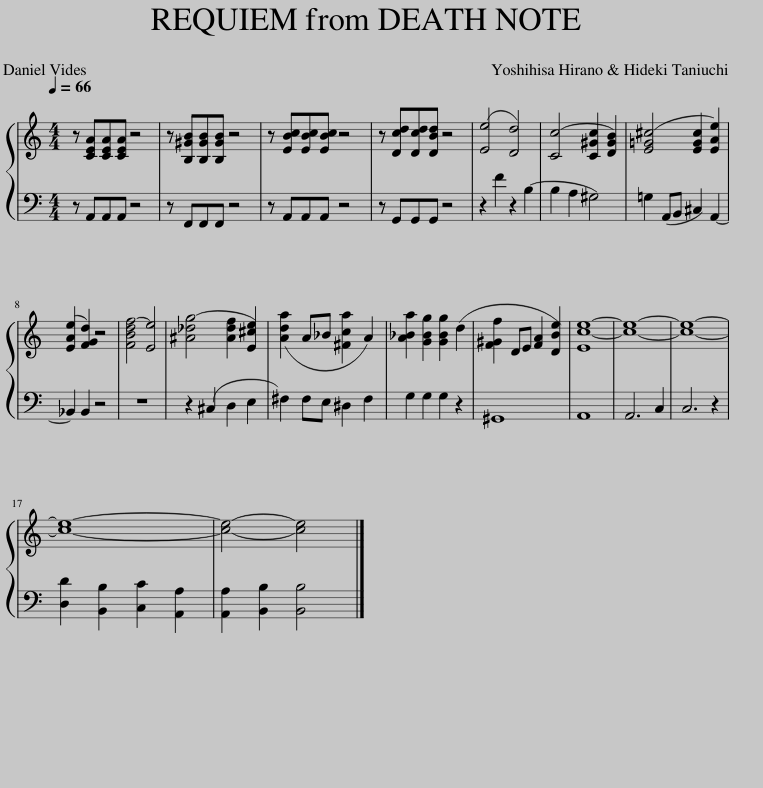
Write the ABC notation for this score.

X:1
%%score { 1 | 2 }
L:1/8
Q:1/4=66
M:4/4
I:linebreak $
K:C
V:1 treble
V:2 bass
V:1
 z [CEA][CEA][CEA] z4 | z [B,^GB][B,GB][B,GB] z4 | z [EBc][EBc][EBc] z4 | z [Dcd][Dcd][DBd] z4 | [Ee-]4 [Dd]4 | %5
 [Cc-]4 [C^Gc]2 [DGB]2 | [E=G^c-]4 [EGc]2 [EAe]2 |$ [EAe-]2 [FGd]2 z4 | [FBdf-]4 [Ee]4 | [^A_dg-]4 [Adf]2 [E^ce]2 | %10
 [A-da]2 A_B [^Fca]2 A2 | [A_Ba]2 [GBg]2 [GBg]2 d2 | [F^Gf]2 DE [FA]2 [DBe-]2 | [Ec-e-]8 | [ce]8- | %15
 [ce]8- |$ [ce]8- | [ce]4- [ce]4 |] %18
V:2
 z A,,A,,A,, z4 | z F,,F,,F,, z4 | z A,,A,,A,, z4 | z G,,G,,G,, z4 | z2 F2 z2 B,2- | %5
 B,2 A,2 ^G,4 | =G,2 A,,-B,, ^C,2 A,,2- |$ _B,,2 B,,2 z4 | z8 | z2 ^C,2 D,2 E,2 | %10
 ^F,2- F,E, ^D,2 F,2 | G,2 G,2 G,2 z2 | ^G,,8 | A,,8 | A,,6 C,2 | %15
 C,6 z2 |$ [D,D]2 [B,,B,]2 [C,C]2 [A,,A,]2 | [A,,A,]2 [B,,B,]2 [B,,B,]4 |] %18
